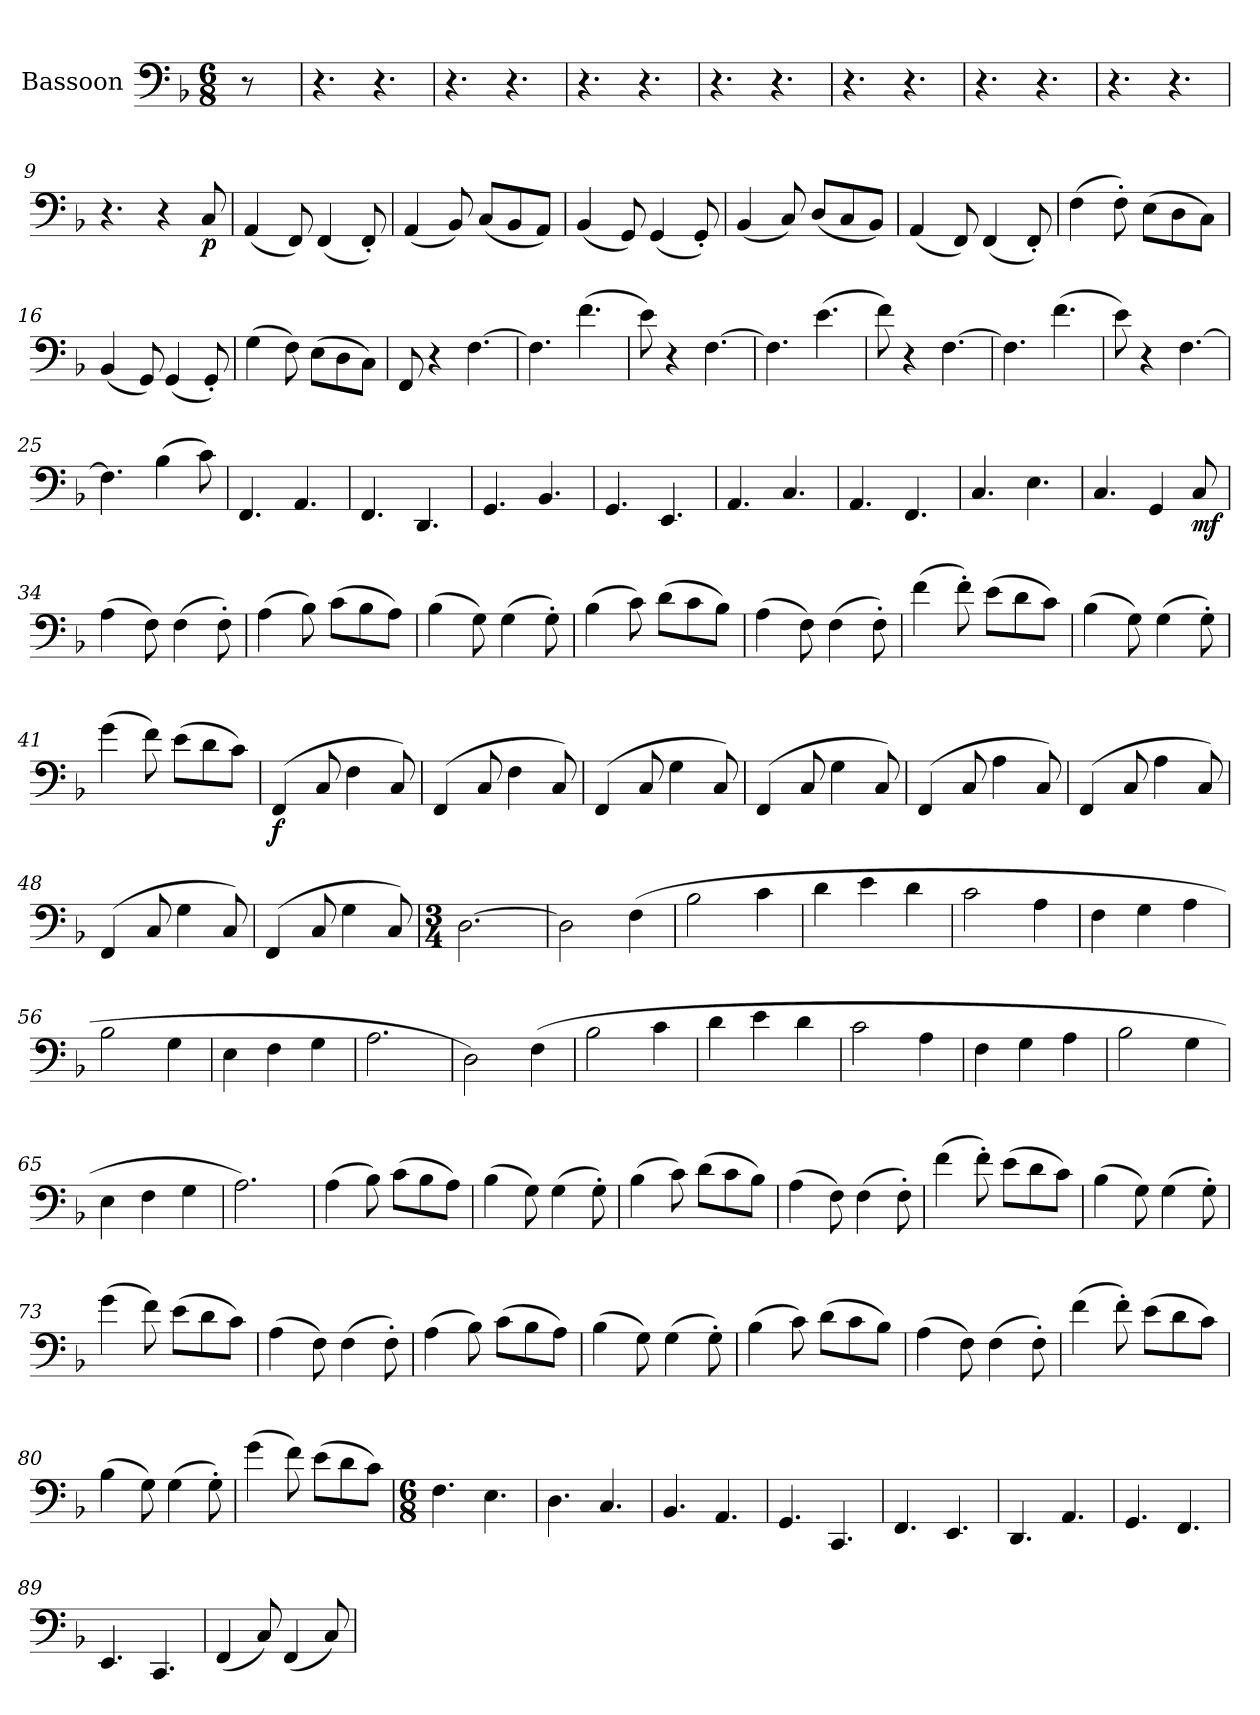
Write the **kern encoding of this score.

**kern	**dynam
*part1	*part1
*staff1	*staff1
*I"Bassoon	*
*I'Bsn.	*
*clefF4	*
*k[b-]	*
*M6/8	*
*MM170	*
=1	=1
8r	.
=2	=2
4.r	.
4.r	.
=3	=3
4.r	.
4.r	.
=4	=4
4.r	.
4.r	.
=5	=5
4.r	.
4.r	.
=6	=6
4.r	.
4.r	.
=7	=7
4.r	.
4.r	.
=8	=8
4.r	.
4.r	.
=9	=9
4.r	.
4r	.
!	!LO:DY:b
8C/	p
=10	=10
(<4AA/	.
8FF/)	.
(<4FF/	.
8FF'/)	.
=11	=11
(<4AA/	.
8BB-/)	.
(<8C/L	.
8BB-/	.
8AA/J)	.
=12	=12
(<4BB-/	.
8GG/)	.
(<4GG/	.
8GG'/)	.
!!LO:LB:g=z
=13	=13
(<4BB-/	.
8C/)	.
(<8D/L	.
8C/	.
8BB-/J)	.
=14	=14
(<4AA/	.
8FF/)	.
(<4FF/	.
8FF'/)	.
=15	=15
(>4F\	.
8F'\)	.
(>8E\L	.
8D\	.
8C\J)	.
=16	=16
(<4BB-/	.
8GG/)	.
(<4GG/	.
8GG'/)	.
=17	=17
(>4G\	.
8F\)	.
(>8E\L	.
8D\	.
8C\J)	.
=18	=18
8FF/	.
4r	.
[4.F\	.
=19	=19
4.F\]	.
(>4.f\	.
=20	=20
8e\)	.
4r	.
[4.F\	.
=21	=21
4.F\]	.
(>4.e\	.
=22	=22
8f\)	.
4r	.
[4.F\	.
!!LO:LB:g=z
=23	=23
4.F\]	.
(>4.f\	.
=24	=24
8e\)	.
4r	.
[4.F\	.
=25	=25
4.F\]	.
(>4B-\	.
8c\)	.
=26	=26
4.FF/	.
4.AA/	.
=27	=27
4.FF/	.
4.DD/	.
=28	=28
4.GG/	.
4.BB-/	.
=29	=29
4.GG/	.
4.EE/	.
=30	=30
4.AA/	.
4.C/	.
=31	=31
4.AA/	.
4.FF/	.
=32	=32
4.C/	.
4.E\	.
=33	=33
4.C/	.
4GG/	.
!	!LO:DY:b
8C/	mf
=34	=34
(>4A\	.
8F\)	.
(>4F\	.
8F'\)	.
!!LO:LB:g=z
=35	=35
(>4A\	.
8B-\)	.
(>8c\L	.
8B-\	.
8A\J)	.
=36	=36
(>4B-\	.
8G\)	.
(>4G\	.
8G'\)	.
=37	=37
(>4B-\	.
8c\)	.
(>8d\L	.
8c\	.
8B-\J)	.
=38	=38
(>4A\	.
8F\)	.
(>4F\	.
8F'\)	.
=39	=39
(>4f\	.
8f'\)	.
(>8e\L	.
8d\	.
8c\J)	.
=40	=40
(>4B-\	.
8G\)	.
(>4G\	.
8G'\)	.
=41	=41
(>4g\	.
8f\)	.
(>8e\L	.
8d\	.
8c\J)	.
=42	=42
!	!LO:DY:b
(>4FF/	f
8C/	.
4F\	.
8C/)	.
!!LO:LB:g=z
=43	=43
(>4FF/	.
8C/	.
4F\	.
8C/)	.
=44	=44
(>4FF/	.
8C/	.
4G\	.
8C/)	.
=45	=45
(>4FF/	.
8C/	.
4G\	.
8C/)	.
=46	=46
(>4FF/	.
8C/	.
4A\	.
8C/)	.
=47	=47
(>4FF/	.
8C/	.
4A\	.
8C/)	.
=48	=48
(>4FF/	.
8C/	.
4G\	.
8C/)	.
=49	=49
(>4FF/	.
8C/	.
4G\	.
8C/)	.
=50	=50
*M3/4	*
[2.D\	.
=51	=51
2D\]	.
(>4F\	.
=52	=52
2B-\	.
4c\	.
!!LO:LB:g=z
=53	=53
4d\	.
4e\	.
4d\	.
=54	=54
2c\	.
4A\	.
=55	=55
4F\	.
4G\	.
4A\	.
=56	=56
2B-\	.
4G\	.
=57	=57
4E\	.
4F\	.
4G\	.
=58	=58
2.A\	.
=59	=59
2D\)	.
(>4F\	.
=60	=60
2B-\	.
4c\	.
=61	=61
4d\	.
4e\	.
4d\	.
=62	=62
2c\	.
4A\	.
=63	=63
4F\	.
4G\	.
4A\	.
=64	=64
2B-\	.
4G\	.
=65	=65
4E\	.
4F\	.
4G\	.
=66	=66
2.A\)	.
!!LO:LB:g=z
=67	=67
(>4A\	.
8B-\)	.
(>8c\L	.
8B-\	.
8A\J)	.
=68	=68
(>4B-\	.
8G\)	.
(>4G\	.
8G'\)	.
=69	=69
(>4B-\	.
8c\)	.
(>8d\L	.
8c\	.
8B-\J)	.
=70	=70
(>4A\	.
8F\)	.
(>4F\	.
8F'\)	.
=71	=71
(>4f\	.
8f'\)	.
(>8e\L	.
8d\	.
8c\J)	.
=72	=72
(>4B-\	.
8G\)	.
(>4G\	.
8G'\)	.
=73	=73
(>4g\	.
8f\)	.
(>8e\L	.
8d\	.
8c\J)	.
=74	=74
(>4A\	.
8F\)	.
(>4F\	.
8F'\)	.
!!LO:LB:g=z
=75	=75
(>4A\	.
8B-\)	.
(>8c\L	.
8B-\	.
8A\J)	.
=76	=76
(>4B-\	.
8G\)	.
(>4G\	.
8G'\)	.
=77	=77
(>4B-\	.
8c\)	.
(>8d\L	.
8c\	.
8B-\J)	.
=78	=78
(>4A\	.
8F\)	.
(>4F\	.
8F'\)	.
=79	=79
(>4f\	.
8f'\)	.
(>8e\L	.
8d\	.
8c\J)	.
=80	=80
(>4B-\	.
8G\)	.
(>4G\	.
8G'\)	.
=81	=81
(>4g\	.
8f\)	.
(>8e\L	.
8d\	.
8c\J)	.
=82	=82
*M6/8	*
4.F\	.
4.E\	.
=83	=83
4.D\	.
4.C/	.
!!LO:LB:g=z
=84	=84
4.BB-/	.
4.AA/	.
=85	=85
4.GG/	.
4.CC/	.
=86	=86
4.FF/	.
4.EE/	.
=87	=87
4.DD/	.
4.AA/	.
=88	=88
4.GG/	.
4.FF/	.
=89	=89
4.EE/	.
4.CC/	.
=90	=90
(<4FF/	.
8C/)	.
(<4FF/	.
8C/)	.
=	=
*-	*-
